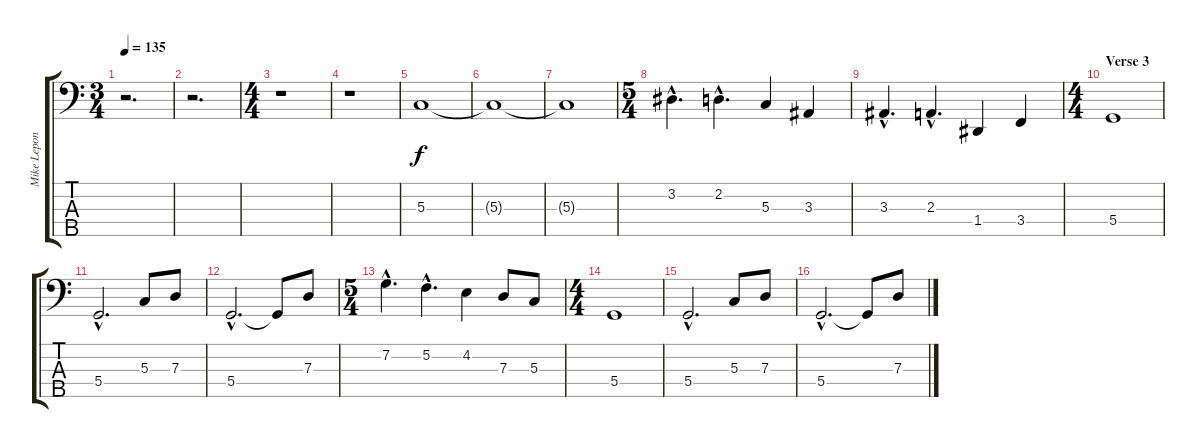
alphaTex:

\track ("Mike Lepond" "Mike Lepon") {instrument electricbasspick}
\staff {score tabs}
\tuning (F2 C2 G1 D1 A0) {hide}
\ts (3 4)
\tempo 135
\clef f4
\ks c
r.2{d dy f} |
r.2{d} |
\ts (4 4)
r.1 |
r.1 |
5.3.1{volume 14 balance 8} |
5.3{t}.1 |
5.3{t}.1 |
\ts (5 4)
3.2{hac}.4{d} 2.2{hac}.4{d} 5.3.4 3.3.4 |
3.3{hac}.4{d} 2.3{hac}.4{d} 1.4.4 3.4.4 |
\ts (4 4)
\section ("" "Verse 3")
5.4.1 |
5.4{hac}.2{d} 5.3.8 7.3.8 |
5.4{hac}.2{d} 5.4{t}.8 7.3.8 |
\ts (5 4)
7.2{hac}.4{d} 5.2{hac}.4{d} 4.2.4 7.3.8 5.3.8 |
\ts (4 4)
5.4.1 |
5.4{hac}.2{d} 5.3.8 7.3.8 |
5.4{hac}.2{d} 5.4{t}.8 7.3.8
